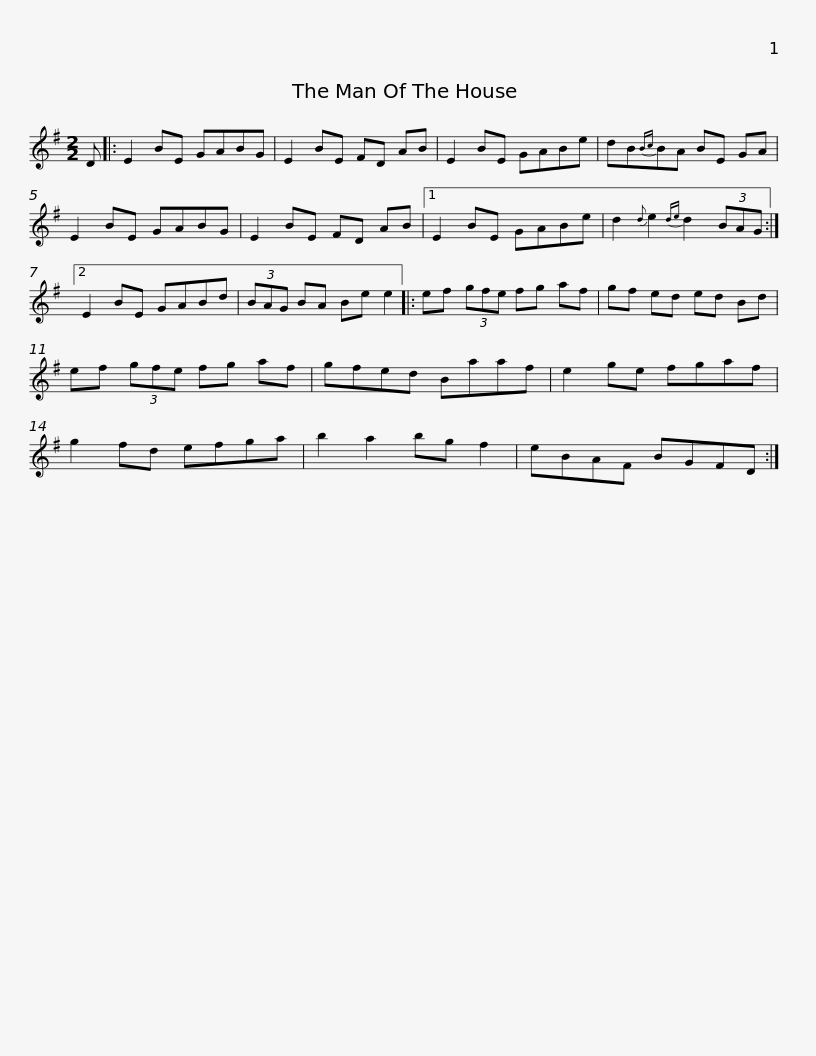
X:1
L:1/8
M:2/2
I:linebreak $
K:Emin
V:1 treble
V:1
 D |: E2 BE GABG | E2 BE FD AB | E2 BE GABe | dB{Bc}BA BE GA | %5
 E2 BE GABG |$ E2 BE FD AB |1 E2 BE GABe | d2{d} e2{de} d2 (3BAG :|2 E2 BE GABd | %10
 (3BAG BA Be e2 |:$ ef (3gfe fg af | gf ed ed Bd | ef (3gfe fg af | gfed Baaf | %15
 e2 ge fgaf |$ g2 fd efga | b2 a2 bg f2 | eBAF BGFD :| %19
